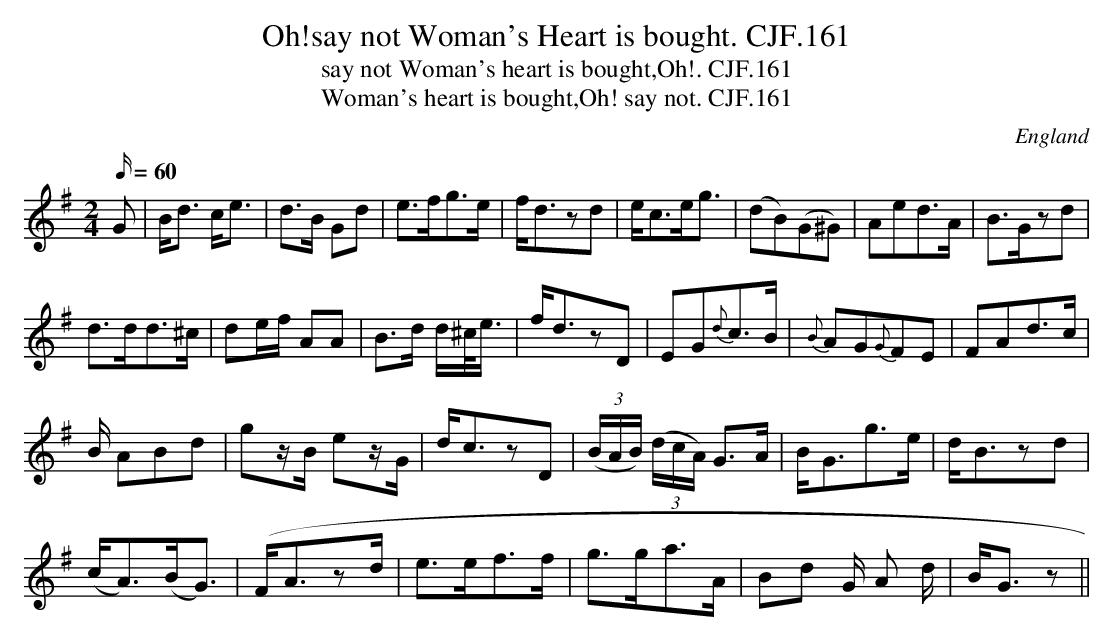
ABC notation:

X:1
T:Oh!say not Woman's Heart is bought. CJF.161
T:say not Woman's heart is bought,Oh!. CJF.161
T:Woman's heart is bought,Oh! say not. CJF.161
M:2/4
L:1/16
Q:60
O:England
K:G
G2|Bd3 ce3|d3B G2d2|e3fg3e|fd3z2d2|ec3eg3|(d2B2)(G2^G2)|A2e2d3A|B3Gz2d2|
!
d3dd3^c|d2ef A2A2|B3d d^c<e|fd3z2D2|E2G2{d}c3B|{B}A2G2{G}F2E2|F2A2d3c|!B
2A2hB2d2|
g2zB e2zG|dc3z2D2|((3BAB) ((3dcA) G3A|BG3g3e|dB3z2d2|!(cA3)(BG3)|(FA3z2d
2|
e3ef3f|g3gha3A|B2d2 G A2 d|BG3z2||
